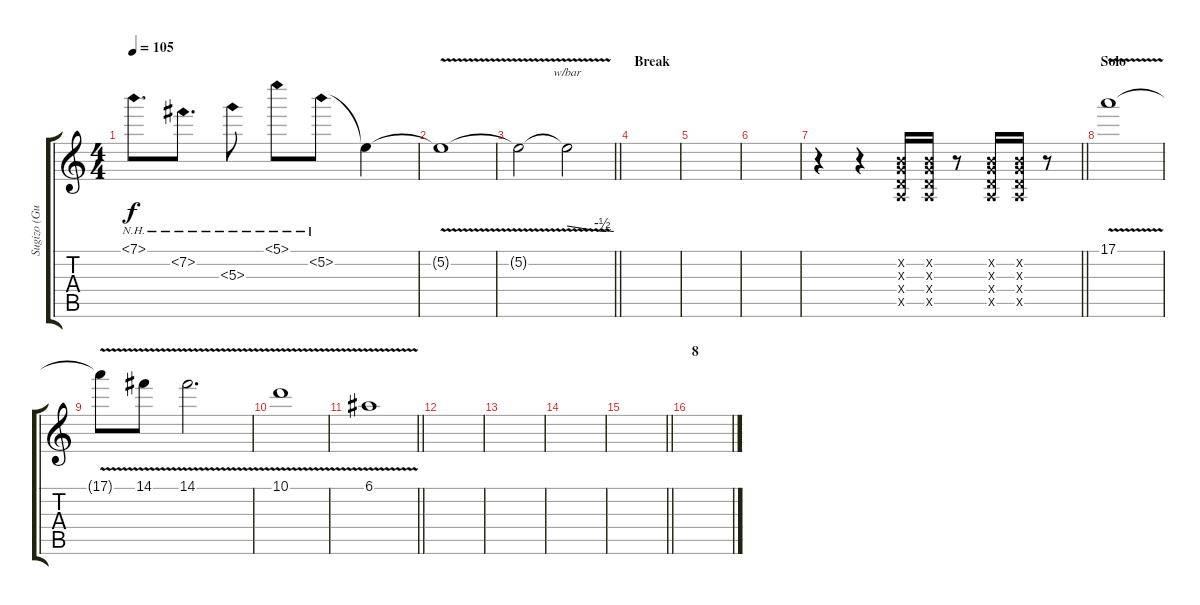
\track ("Sugizo (Guitar)" "Sugizo (Gu") {instrument distortionguitar}
\staff {score tabs}
\tuning (E4 B3 G3 D3 A2 E2) {hide}
\ts (4 4)
\tempo 105
\clef g2
\ks c
7.1{nh}.8{d dy f} 7.2{nh}.8{d} 5.3{nh}.8 5.1{nh}.8 5.2{nh}.8 5.2{t}.4 |
5.2{v t}.1 |
\barLineRight lightlight
5.2{v t}.2 5.2{t}.2{tbe (custom default 0 0 45 -2 60 -2)} |
\section ("" "Break")
|
|
|
\barLineRight lightlight
r.4 r.4 (0.2{x} 0.3{x} 0.4{x} 0.5{x}).16 (0.2{x} 0.3{x} 0.4{x} 0.5{x}).16 r.8 (0.2{x} 0.3{x} 0.4{x} 0.5{x}).16 (0.2{x} 0.3{x} 0.4{x} 0.5{x}).16 r.8 |
\section ("" "Solo")
17.1{v}.1 |
17.1{t}.8 14.1{v}.8 14.1{v}.2{d} |
10.1{v}.1 |
\barLineRight lightlight
6.1{v}.1 |
|
|
|
\barLineRight lightlight
|
\section ("" "8")
